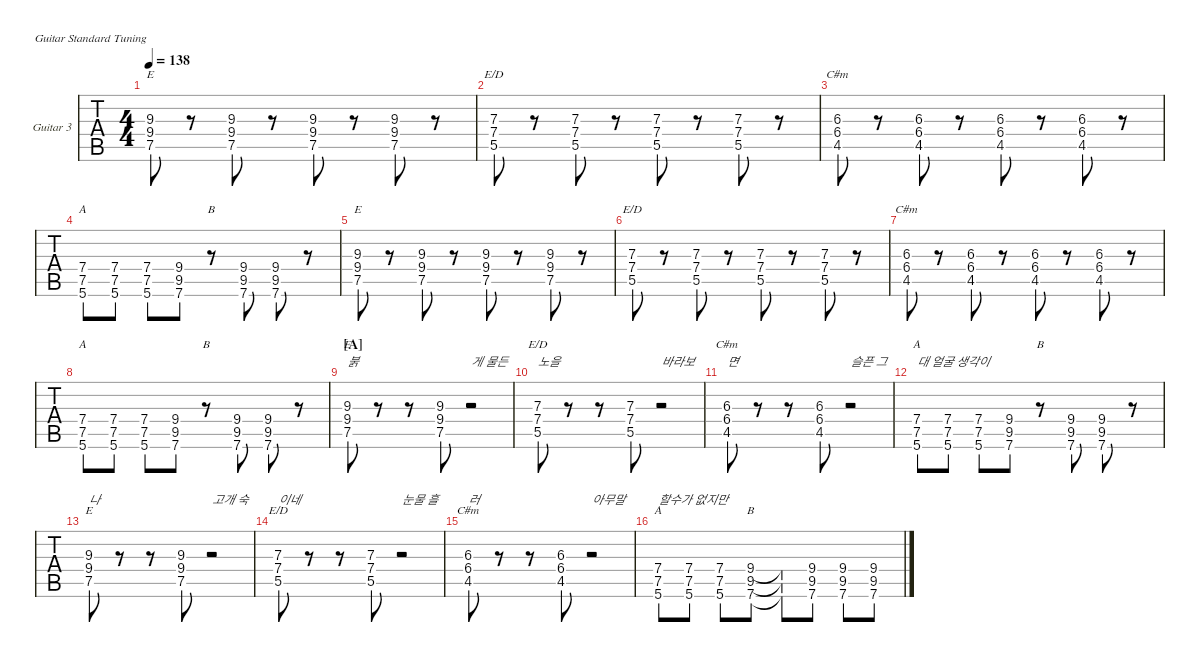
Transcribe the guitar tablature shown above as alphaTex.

\defaultSystemsLayout 4
\hideDynamics
\bracketExtendMode nobrackets
\firstSystemTrackNameOrientation horizontal
\track ("Guitar 3" "Guitar 3") {defaultSystemsLayout 4 instrument distortionguitar}
\staff {tabs}
\tuning (E4 B3 G3 D3 A2 E2)
\chord ("E" x x 9 9 7 x) {firstfret 7 showdiagram false showfingering false}
\chord ("E/D" x x 7 7 5 x) {firstfret 5 showdiagram false showfingering false}
\chord ("C#m" x x 6 6 4 x) {firstfret 4 showdiagram false showfingering false}
\chord ("B" x x x x x x)
\chord ("A" x x x 7 7 5) {firstfret 5 showdiagram false showfingering false}
\chord ("B" x x x 9 9 7) {firstfret 7 showdiagram false showfingering false}
\ts (4 4)
\tempo 138
\clef g2
\ks c
(7.5 9.4 9.3).8{ch "E" dy mf} r.8 (7.5 9.4 9.3).8 r.8 (7.5 9.4 9.3).8 r.8 (7.5 9.4 9.3).8 r.8 |
(7.3 7.4 5.5).8{ch "E/D"} r.8 (7.3 7.4 5.5).8 r.8 (7.3 7.4 5.5).8 r.8 (7.3 7.4 5.5).8 r.8 |
(4.5{acc #} 6.4{acc #} 6.3{acc #}).8{ch "C#m"} r.8 (4.5{acc #} 6.4{acc #} 6.3{acc #}).8 r.8 (4.5{acc #} 6.4{acc #} 6.3{acc #}).8 r.8 (4.5{acc #} 6.4{acc #} 6.3{acc #}).8 r.8 |
(7.4 7.5 5.6).8{ch "A"} (5.6 7.5 7.4).8 (7.4 7.5 5.6).8 (7.6 9.5{acc #} 9.4).8 r.8{ch "B"} (7.6 9.5{acc #} 9.4).8 (7.6 9.5{acc #} 9.4).8 r.8 |
(7.5 9.4 9.3).8{ch "E"} r.8 (7.5 9.4 9.3).8 r.8 (7.5 9.4 9.3).8 r.8 (7.5 9.4 9.3).8 r.8 |
(7.3 7.4 5.5).8{ch "E/D"} r.8 (7.3 7.4 5.5).8 r.8 (7.3 7.4 5.5).8 r.8 (7.3 7.4 5.5).8 r.8 |
(4.5{acc #} 6.4{acc #} 6.3{acc #}).8{ch "C#m"} r.8 (4.5{acc #} 6.4{acc #} 6.3{acc #}).8 r.8 (4.5{acc #} 6.4{acc #} 6.3{acc #}).8 r.8 (4.5{acc #} 6.4{acc #} 6.3{acc #}).8 r.8 |
(7.4 7.5 5.6).8{ch "A"} (5.6 7.5 7.4).8 (7.4 7.5 5.6).8 (7.6 9.5{acc #} 9.4).8 r.8{ch "B"} (7.6 9.5{acc #} 9.4).8 (7.6 9.5{acc #} 9.4).8 r.8 |
\section ("A" "")
(7.5 9.4 9.3).8{ch "E" txt "붉"} r.8 r.8 (7.5 9.4 9.3).8 r.2{txt "게 물든"} |
(5.5 7.4 7.3).8{ch "E/D" txt "노을"} r.8 r.8 (5.5 7.4 7.3).8 r.2{txt "바라보"} |
(4.5{acc #} 6.4{acc #} 6.3{acc #}).8{ch "C#m" txt "면"} r.8 r.8 (4.5{acc #} 6.4{acc #} 6.3{acc #}).8 r.2{txt "슬픈 그"} |
(5.6 7.5 7.4).8{ch "A" txt "대 얼굴 생각이"} (7.4 7.5 5.6).8 (5.6 7.5 7.4).8 (9.4 9.5{acc #} 7.6).8 r.8{ch "B"} (9.4 9.5{acc #} 7.6).8 (7.6 9.5{acc #} 9.4).8 r.8 |
(7.5 9.4 9.3).8{ch "E" txt "나"} r.8 r.8 (7.5 9.4 9.3).8 r.2{txt "고개 숙"} |
(5.5 7.4 7.3).8{ch "E/D" txt "이네"} r.8 r.8 (5.5 7.4 7.3).8 r.2{txt "눈물 흘"} |
(4.5{acc #} 6.4{acc #} 6.3{acc #}).8{ch "C#m" txt "러"} r.8 r.8 (4.5{acc #} 6.4{acc #} 6.3{acc #}).8 r.2{txt "아무말"} |
(5.6 7.5 7.4).8{ch "A" txt "할수가 없지만"} (7.4 7.5 5.6).8 (5.6 7.5 7.4).8 (9.4 9.5{acc #} 7.6).8{ch "B"} (9.4{t} 9.5{t acc #} 7.6{t}).8 (9.4 9.5{acc #} 7.6).8 (7.6 9.5{acc #} 9.4).8 (7.6 9.5{acc #} 9.4).8
